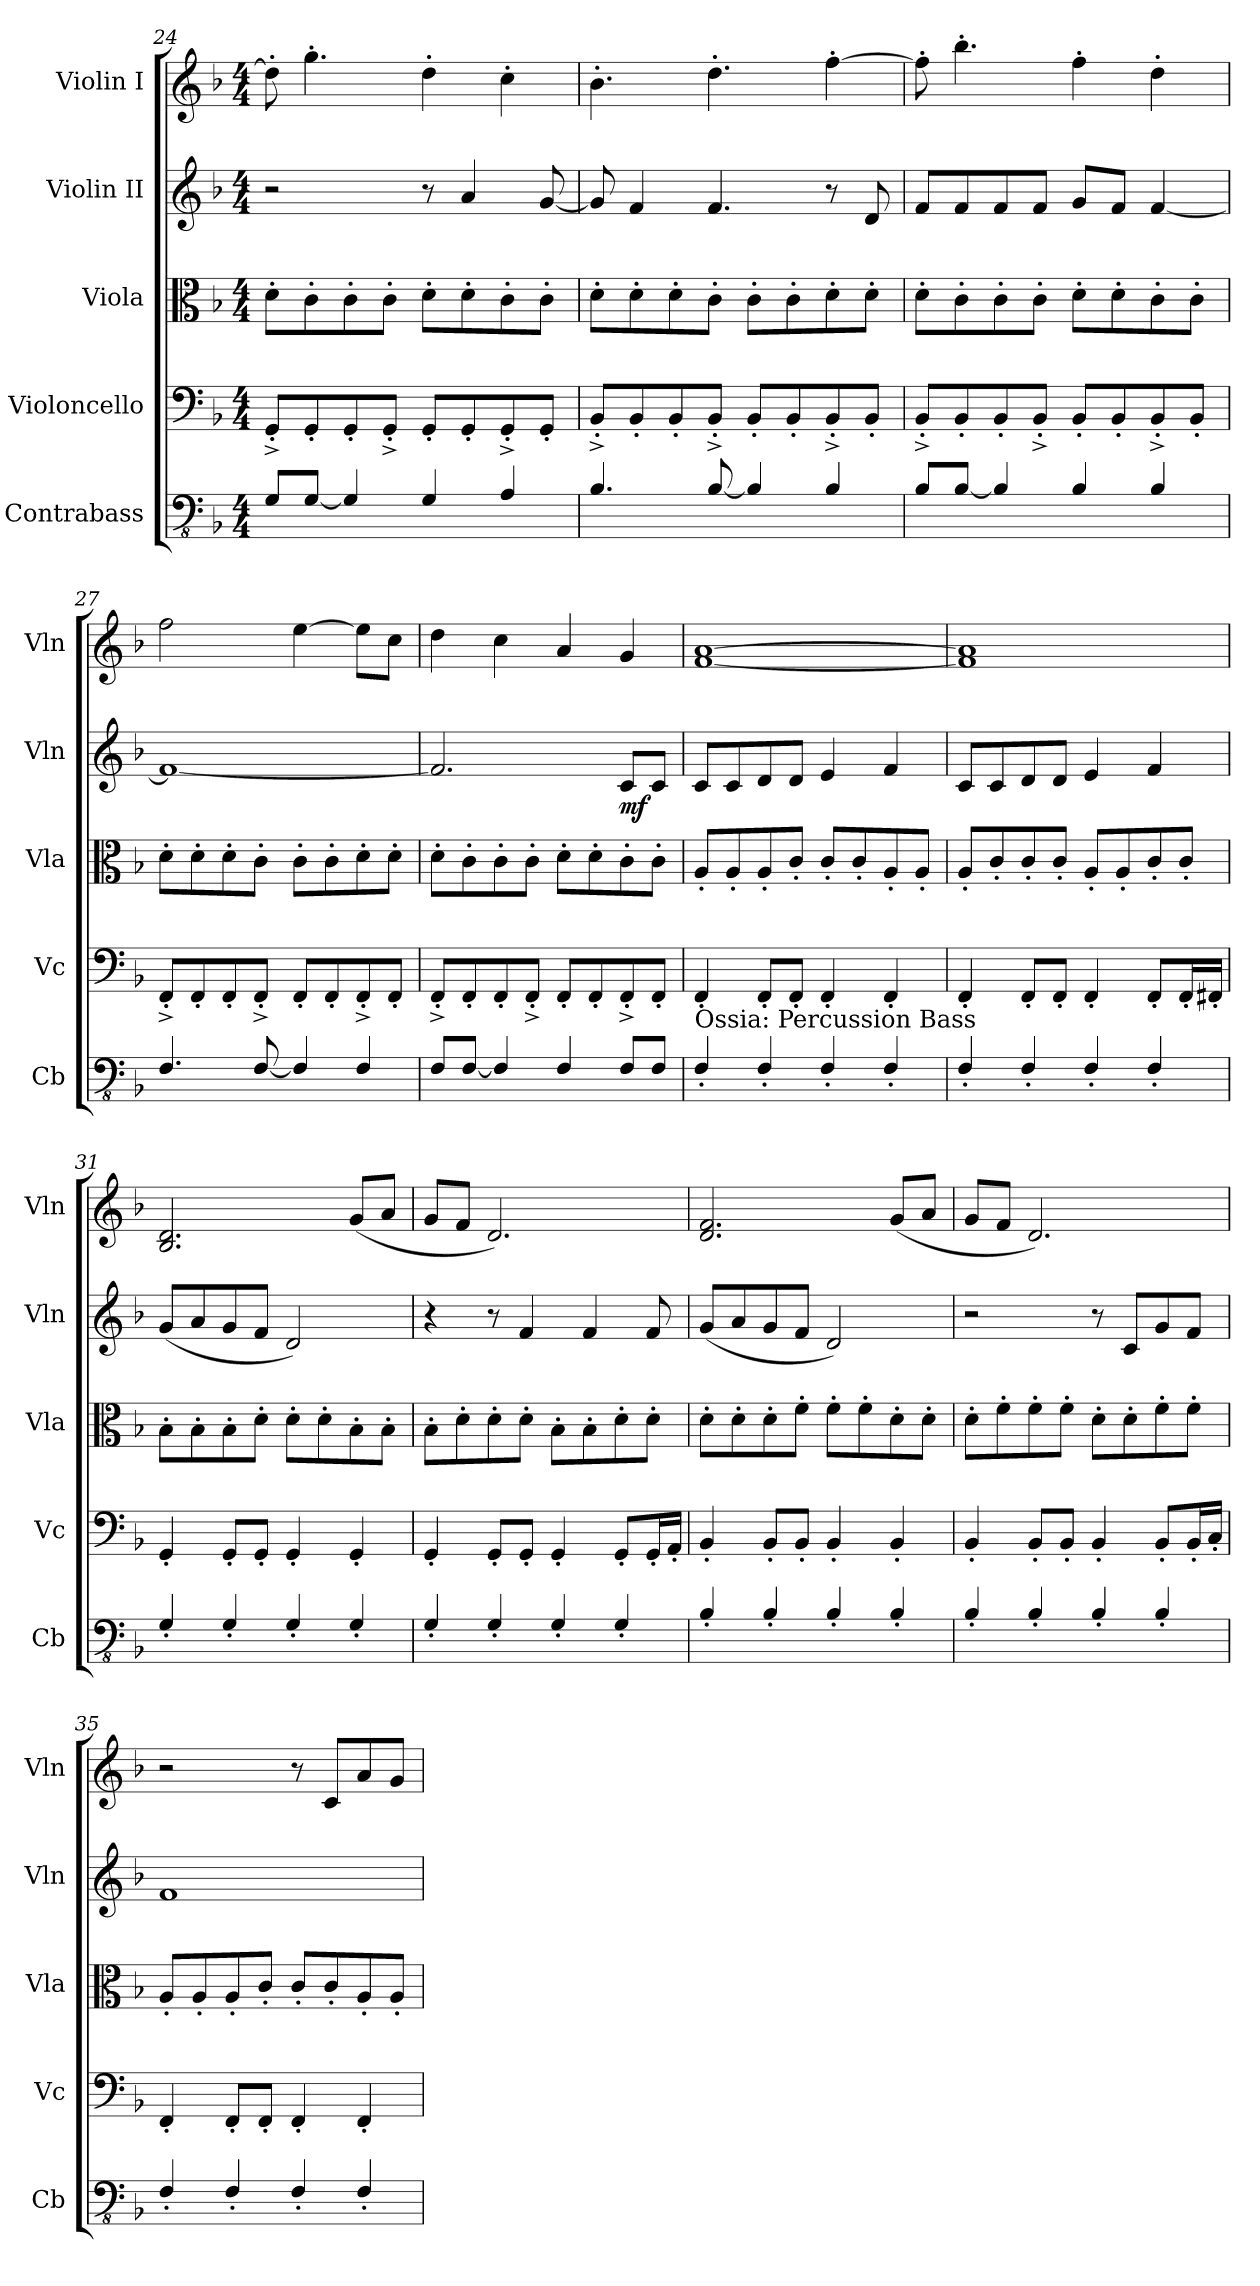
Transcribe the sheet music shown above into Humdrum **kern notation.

**kern	**kern	**kern	**kern	**dynam	**kern
*part5	*part4	*part3	*part2	*part2	*part1
*staff5	*staff4	*staff3	*staff2	*staff2	*staff1
*I"Contrabass	*I"Violoncello	*I"Viola	*I"Violin II	*	*I"Violin I
*I'Cb	*I'Vc	*I'Vla	*I'Vln	*	*I'Vln
*clefFv4	*clefF4	*clefC3	*clefG2	*	*clefG2
*ITrd7c12	*	*	*	*	*
*k[b-]	*k[b-]	*k[b-]	*k[b-]	*	*k[b-]
*M4/4	*M4/4	*M4/4	*M4/4	*	*M4/4
=24	=24	=24	=24	=24	=24
8GGG/L	8GG'^/L	8d'\L	2r	.	8dd'\]
[8GGG/J	8GG'/	8c'\	.	.	4.gg'\
4GGG/]	8GG'/	8c'\	.	.	.
.	8GG'^/J	8c'\J	.	.	.
4GGG/	8GG'/L	8d'\L	8r	.	4dd'\
.	8GG'/	8d'\	4a/	.	.
4AAA/	8GG'^/	8c'\	.	.	4cc'\
.	8GG'/J	8c'\J	[8g/	.	.
!!LO:LB:g=z
=25	=25	=25	=25	=25	=25
4.BBB-/	8BB-'^/L	8d'\L	8g/]	.	4.b-'\
.	8BB-'/	8d'\	4f/	.	.
.	8BB-'/	8d'\	.	.	.
[8BBB-/	8BB-'^/J	8c'\J	4.f/	.	4.dd'\
4BBB-/]	8BB-'/L	8c'\L	.	.	.
.	8BB-'/	8c'\	.	.	.
4BBB-/	8BB-'^/	8d'\	8r	.	[4ff'\
.	8BB-'/J	8d'\J	8d/	.	.
=26	=26	=26	=26	=26	=26
8BBB-/L	8BB-'^/L	8d'\L	8f/L	.	8ff'\]
[8BBB-/J	8BB-'/	8c'\	8f/	.	4.bb-'\
4BBB-/]	8BB-'/	8c'\	8f/	.	.
.	8BB-'^/J	8c'\J	8f/J	.	.
4BBB-/	8BB-'/L	8d'\L	8g/L	.	4ff'\
.	8BB-'/	8d'\	8f/J	.	.
4BBB-/	8BB-'^/	8c'\	[4f/	.	4dd'\
.	8BB-'/J	8c'\J	.	.	.
=27	=27	=27	=27	=27	=27
4.FFF/	8FF'^/L	8d'\L	1f_	.	2ff\
.	8FF'/	8d'\	.	.	.
.	8FF'/	8d'\	.	.	.
[8FFF/	8FF'^/J	8c'\J	.	.	.
4FFF/]	8FF'/L	8c'\L	.	.	[4ee\
.	8FF'/	8c'\	.	.	.
4FFF/	8FF'^/	8d'\	.	.	8ee\L]
.	8FF'/J	8d'\J	.	.	8cc\J
=28	=28	=28	=28	=28	=28
8FFF/L	8FF'^/L	8d'\L	2.f/]	.	4dd\
[8FFF/J	8FF'/	8c'\	.	.	.
4FFF/]	8FF'/	8c'\	.	.	4cc\
.	8FF'^/J	8c'\J	.	.	.
4FFF/	8FF'/L	8d'\L	.	.	4a/
.	8FF'/	8d'\	.	.	.
!	!	!	!	!LO:DY:b	!
8FFF/L	8FF'^/	8c'\	8c/L	mf	4g/
8FFF/J	8FF'/J	8c'\J	8c/J	.	.
=29	=29	=29	=29	=29	=29
!LO:TX:a:t=Ossia&colon; Percussion Bass	!	!	!	!	!
4FFF'/	4FF'/	8A'/L	8c/L	.	[1f [1a
.	.	8A'/	8c/	.	.
4FFF'/	8FF'/L	8A'/	8d/	.	.
.	8FF'/J	8c'/J	8d/J	.	.
4FFF'/	4FF'/	8c'/L	4e/	.	.
.	.	8c'/	.	.	.
4FFF'/	4FF'/	8A'/	4f/	.	.
.	.	8A'/J	.	.	.
!!LO:PB:g=z
=30	=30	=30	=30	=30	=30
4FFF'/	4FF'/	8A'/L	8c/L	.	1f] 1a]
.	.	8c'/	8c/	.	.
4FFF'/	8FF'/L	8c'/	8d/	.	.
.	8FF'/J	8c'/J	8d/J	.	.
4FFF'/	4FF'/	8A'/L	4e/	.	.
.	.	8A'/	.	.	.
4FFF'/	8FF'/L	8c'/	4f/	.	.
.	16FF'/L	8c'/J	.	.	.
.	16FF#X'/JJ	.	.	.	.
=31	=31	=31	=31	=31	=31
4GGG'/	4GG'/	8B-'\L	(8g/L	.	2.B-/ 2.d/
.	.	8B-'\	8a/	.	.
4GGG'/	8GG'/L	8B-'\	8g/	.	.
.	8GG'/J	8d'\J	8f/J	.	.
4GGG'/	4GG'/	8d'\L	2d/)	.	.
.	.	8d'\	.	.	.
4GGG'/	4GG'/	8B-'\	.	.	(8g/L
.	.	8B-'\J	.	.	8a/J
=32	=32	=32	=32	=32	=32
4GGG'/	4GG'/	8B-'\L	4r	.	8g/L
.	.	8d'\	.	.	8f/J
4GGG'/	8GG'/L	8d'\	8r	.	2.d/)
.	8GG'/J	8d'\J	4f/	.	.
4GGG'/	4GG'/	8B-'\L	.	.	.
.	.	8B-'\	4f/	.	.
4GGG'/	8GG'/L	8d'\	.	.	.
.	16GG'/L	8d'\J	8f/	.	.
.	16AA'/JJ	.	.	.	.
=33	=33	=33	=33	=33	=33
4BBB-'/	4BB-'/	8d'\L	(8g/L	.	2.d/ 2.f/
.	.	8d'\	8a/	.	.
4BBB-'/	8BB-'/L	8d'\	8g/	.	.
.	8BB-'/J	8f'\J	8f/J	.	.
4BBB-'/	4BB-'/	8f'\L	2d/)	.	.
.	.	8f'\	.	.	.
4BBB-'/	4BB-'/	8d'\	.	.	(8g/L
.	.	8d'\J	.	.	8a/J
=34	=34	=34	=34	=34	=34
4BBB-'/	4BB-'/	8d'\L	2r	.	8g/L
.	.	8f'\	.	.	8f/J
4BBB-'/	8BB-'/L	8f'\	.	.	2.d/)
.	8BB-'/J	8f'\J	.	.	.
4BBB-'/	4BB-'/	8d'\L	8r	.	.
.	.	8d'\	8c/L	.	.
4BBB-'/	8BB-'/L	8f'\	8g/	.	.
.	16BB-'/L	8f'\J	8f/J	.	.
.	16C'/JJ	.	.	.	.
!!LO:LB:g=z
=35	=35	=35	=35	=35	=35
4FFF'/	4FF'/	8A'/L	1f	.	2r
.	.	8A'/	.	.	.
4FFF'/	8FF'/L	8A'/	.	.	.
.	8FF'/J	8c'/J	.	.	.
4FFF'/	4FF'/	8c'/L	.	.	8r
.	.	8c'/	.	.	8c/L
4FFF'/	4FF'/	8A'/	.	.	8a/
.	.	8A'/J	.	.	8g/J
=	=	=	=	=	=
*-	*-	*-	*-	*-	*-
